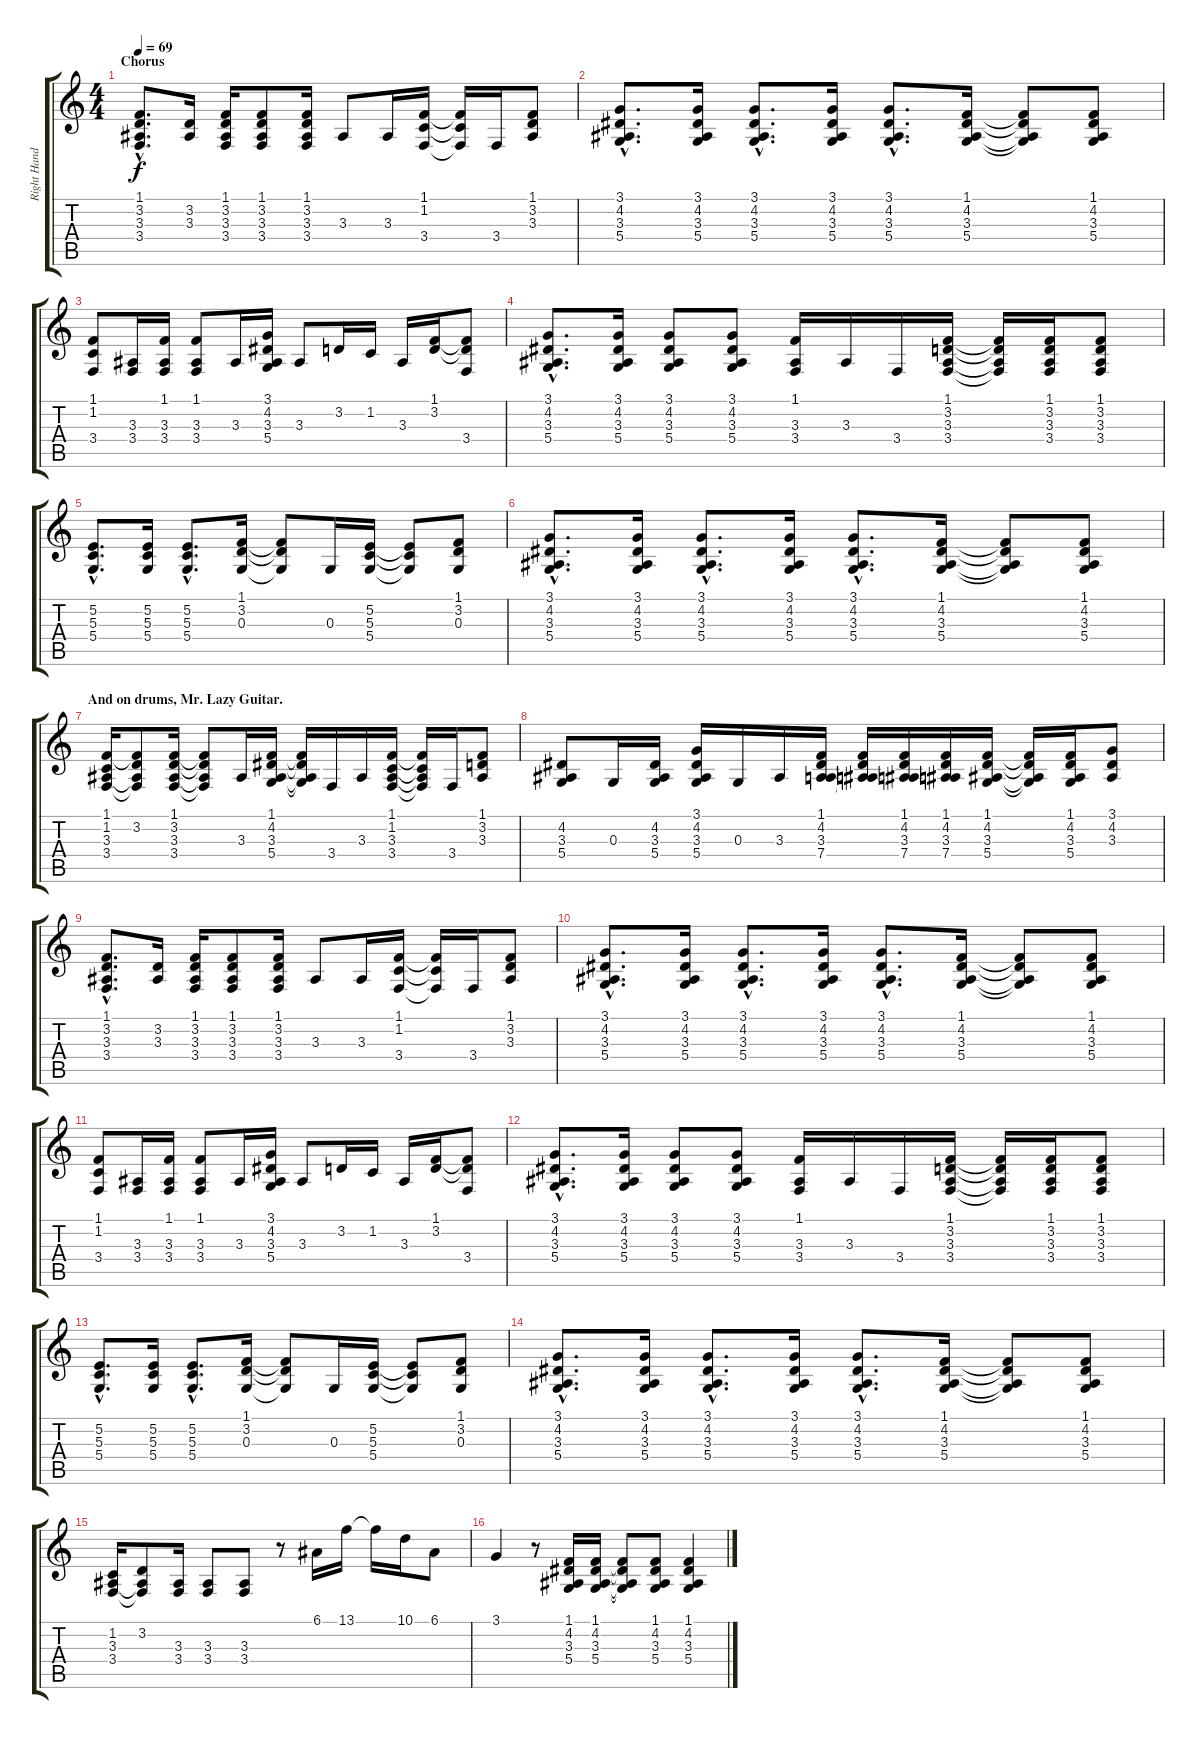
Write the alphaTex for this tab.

\track ("Right Hand" "Right Hand") {instrument acousticgrandpiano}
\staff {score tabs}
\tuning (E4 B3 G3 D3 A2 E2) {hide}
\ts (4 4)
\section ("" "Chorus")
\tempo 69
\clef g2
\ks c
(1.1{hac} 3.2{hac} 3.3{hac} 3.4{hac}).8{d dy f} (3.2 3.3).16 (1.1 3.2 3.3 3.4).16 (1.1 3.2 3.3 3.4).8 (1.1 3.2 3.3 3.4).16 3.3.8 3.3.16 (1.1 1.2 3.4).16 (1.1{t} 1.2{t} 3.4{t}).16 3.4.16 (1.1 3.2 3.3).8 |
(3.1{hac} 4.2{hac} 3.3{hac} 5.4{hac}).8{d} (3.1 4.2 3.3 5.4).16 (3.1{hac} 4.2{hac} 3.3{hac} 5.4{hac}).8{d} (3.1 4.2 3.3 5.4).16 (3.1{hac} 4.2{hac} 3.3{hac} 5.4{hac}).8{d} (1.1 4.2 3.3 5.4).16 (1.1{t} 4.2{t} 3.3{t} 5.4{t}).8 (1.1 4.2 3.3 5.4).8 |
(1.1 1.2 3.4).8 (3.3 3.4).16 (1.1 3.3 3.4).16 (1.1 3.3 3.4).8 3.3.16 (3.1 4.2 3.3 5.4).16 3.3.8 3.2.16 1.2.16 3.3.16 (1.1 3.2).16 (1.1{t} 3.2{t} 3.4).8 |
(3.1{hac} 4.2{hac} 3.3{hac} 5.4{hac}).8{d} (3.1 4.2 3.3 5.4).16 (3.1 4.2 3.3 5.4).8 (3.1 4.2 3.3 5.4).8 (1.1 3.3 3.4).16 3.3.16 3.4.16 (1.1 3.2 3.3 3.4).16 (1.1{t} 3.2{t} 3.3{t} 3.4{t}).16 (1.1 3.2 3.3 3.4).16 (1.1 3.2 3.3 3.4).8 |
(5.2{hac} 5.3{hac} 5.4{hac}).8{d} (5.2 5.3 5.4).16 (5.2{hac} 5.3{hac} 5.4{hac}).8{d} (1.1 3.2 0.3).16 (1.1{t} 3.2{t} 0.3{t}).8 0.3.16 (5.2 5.3 5.4).16 (5.2{t} 5.3{t} 5.4{t}).8 (1.1 3.2 0.3).8 |
(3.1{hac} 4.2{hac} 3.3{hac} 5.4{hac}).8{d} (3.1 4.2 3.3 5.4).16 (3.1{hac} 4.2{hac} 3.3{hac} 5.4{hac}).8{d} (3.1 4.2 3.3 5.4).16 (3.1{hac} 4.2{hac} 3.3{hac} 5.4{hac}).8{d} (1.1 4.2 3.3 5.4).16 (1.1{t} 4.2{t} 3.3{t} 5.4{t}).8 (1.1 4.2 3.3 5.4).8 |
\section ("" "And on drums, Mr. Lazy Guitar.")
(1.1 1.2 3.3 3.4).16 (1.1{t} 3.2 3.3{t} 3.4{t}).8 (1.1 3.2 3.3 3.4).16 (1.1{t} 3.2{t} 3.3{t} 3.4{t}).8 3.3.16 (1.1 4.2 3.3 5.4).16 (1.1{t} 4.2{t} 3.3{t} 5.4{t}).16 3.4.16 3.3.16 (1.1 1.2 3.3 3.4).16 (1.1{t} 1.2{t} 3.3{t} 3.4{t}).16 3.4.16 (1.1 3.2 3.3).8 |
(4.2 3.3 5.4).8 0.3.16 (4.2 3.3 5.4).16 (3.1 4.2 3.3 5.4).16 0.3.16 3.3.16 (1.1 4.2 3.3 7.4).16 (1.1{t} 4.2{t} 3.3{t} 7.4{t}).16 (1.1 4.2 3.3 7.4).16 (1.1 4.2 3.3 7.4).16 (1.1 4.2 3.3 5.4).16 (1.1{t} 4.2{t} 3.3{t} 5.4{t}).16 (1.1 4.2 3.3 5.4).16 (3.1 4.2 3.3).8 |
(1.1{hac} 3.2{hac} 3.3{hac} 3.4{hac}).8{d} (3.2 3.3).16 (1.1 3.2 3.3 3.4).16 (1.1 3.2 3.3 3.4).8 (1.1 3.2 3.3 3.4).16 3.3.8 3.3.16 (1.1 1.2 3.4).16 (1.1{t} 1.2{t} 3.4{t}).16 3.4.16 (1.1 3.2 3.3).8 |
(3.1{hac} 4.2{hac} 3.3{hac} 5.4{hac}).8{d} (3.1 4.2 3.3 5.4).16 (3.1{hac} 4.2{hac} 3.3{hac} 5.4{hac}).8{d} (3.1 4.2 3.3 5.4).16 (3.1{hac} 4.2{hac} 3.3{hac} 5.4{hac}).8{d} (1.1 4.2 3.3 5.4).16 (1.1{t} 4.2{t} 3.3{t} 5.4{t}).8 (1.1 4.2 3.3 5.4).8 |
(1.1 1.2 3.4).8 (3.3 3.4).16 (1.1 3.3 3.4).16 (1.1 3.3 3.4).8 3.3.16 (3.1 4.2 3.3 5.4).16 3.3.8 3.2.16 1.2.16 3.3.16 (1.1 3.2).16 (1.1{t} 3.2{t} 3.4).8 |
(3.1{hac} 4.2{hac} 3.3{hac} 5.4{hac}).8{d} (3.1 4.2 3.3 5.4).16 (3.1 4.2 3.3 5.4).8 (3.1 4.2 3.3 5.4).8 (1.1 3.3 3.4).16 3.3.16 3.4.16 (1.1 3.2 3.3 3.4).16 (1.1{t} 3.2{t} 3.3{t} 3.4{t}).16 (1.1 3.2 3.3 3.4).16 (1.1 3.2 3.3 3.4).8 |
(5.2{hac} 5.3{hac} 5.4{hac}).8{d} (5.2 5.3 5.4).16 (5.2{hac} 5.3{hac} 5.4{hac}).8{d} (1.1 3.2 0.3).16 (1.1{t} 3.2{t} 0.3{t}).8 0.3.16 (5.2 5.3 5.4).16 (5.2{t} 5.3{t} 5.4{t}).8 (1.1 3.2 0.3).8 |
(3.1{hac} 4.2{hac} 3.3{hac} 5.4{hac}).8{d} (3.1 4.2 3.3 5.4).16 (3.1{hac} 4.2{hac} 3.3{hac} 5.4{hac}).8{d} (3.1 4.2 3.3 5.4).16 (3.1{hac} 4.2{hac} 3.3{hac} 5.4{hac}).8{d} (1.1 4.2 3.3 5.4).16 (1.1{t} 4.2{t} 3.3{t} 5.4{t}).8 (1.1 4.2 3.3 5.4).8 |
(1.2 3.3 3.4).16 (3.2 3.3{t} 3.4{t}).8 (3.3 3.4).16 (3.3 3.4).8 (3.3 3.4).8 r.8{volume 11} 6.1.16 13.1.16 13.1{t}.16 10.1.16 6.1.8 |
3.1.4 r.8 (1.1 4.2 3.3 5.4).16 (1.1 4.2 3.3 5.4).16 (1.1{t} 4.2{t} 3.3{t} 5.4{t}).8 (1.1 4.2 3.3 5.4).8 (1.1 4.2 3.3 5.4).4
